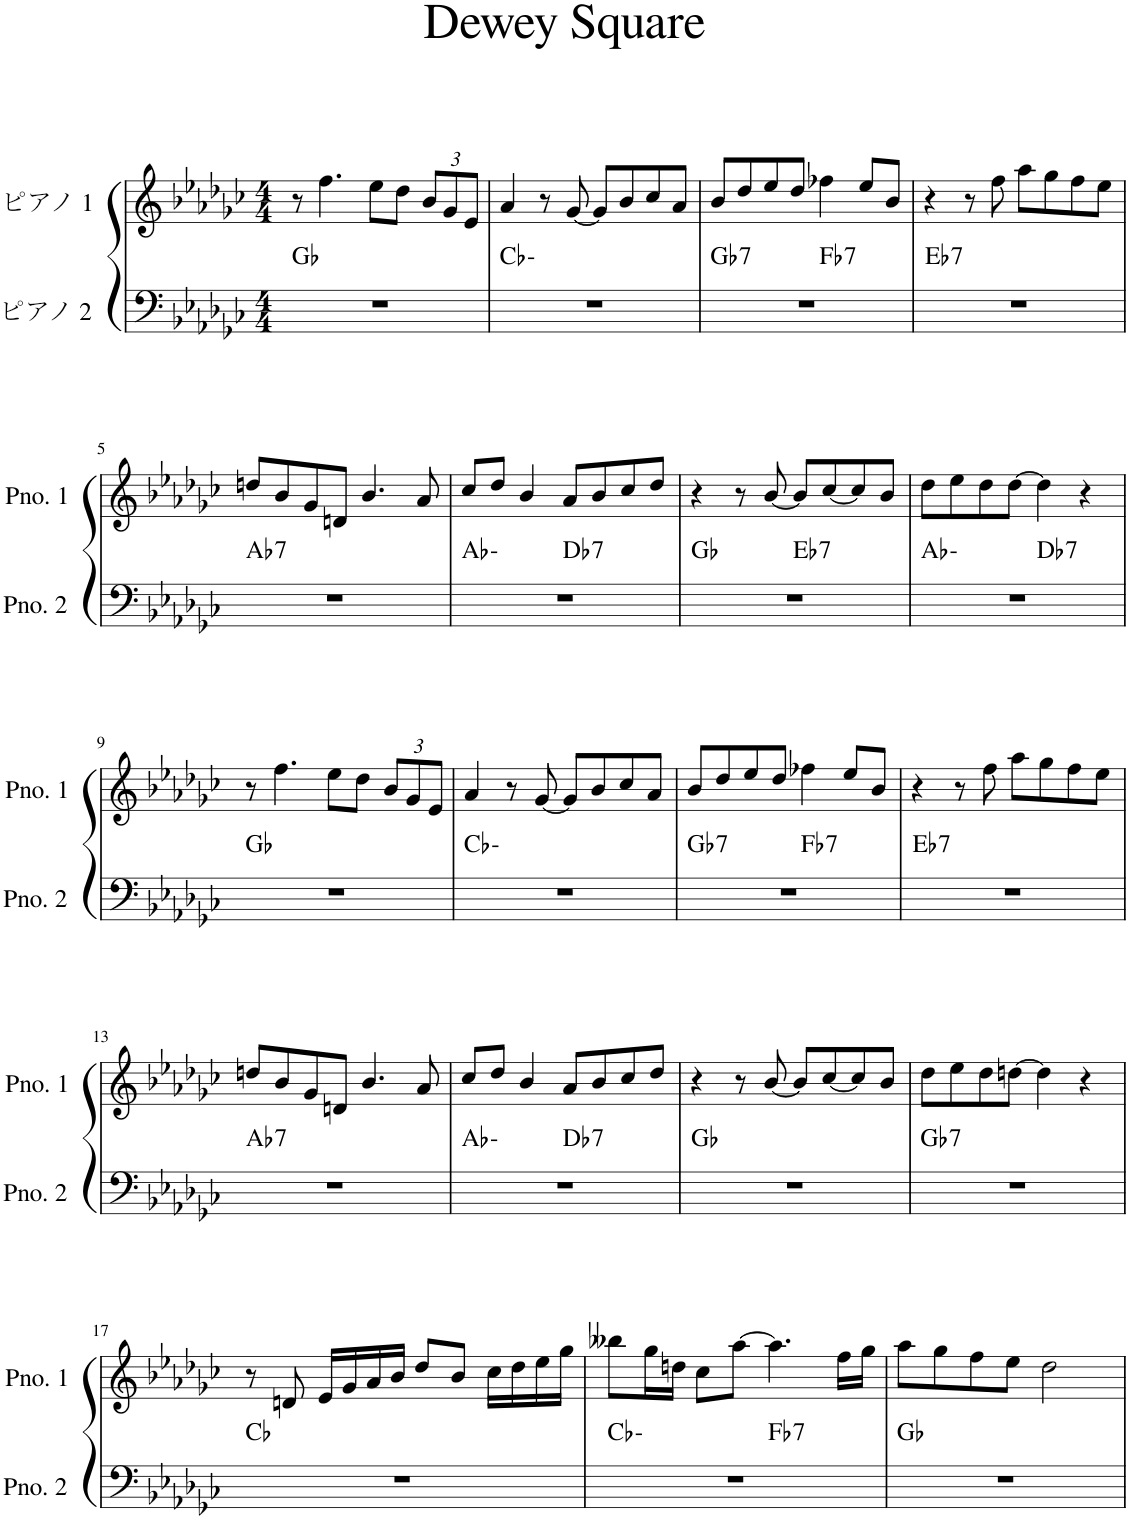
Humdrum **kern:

**kern	**harte	**kern
*part2	*part2	*part1
*staff2	*	*staff1
*I"ピアノ 2	*	*I"ピアノ 1
*clefF4	*	*clefG2
*k[b-e-a-d-g-c-]	*	*k[b-e-a-d-g-c-]
*M4/4	*	*M4/4
=1	=1	=1
1r	Gb:maj	8r
.	.	4.ff\
.	.	8ee-\L
.	.	8dd-\J
*	*	*Xbrackettup
.	.	12b-/L
.	.	12g-/
.	.	12e-/J
=2	=2	=2
1r	Cb:min	4a-/
.	.	8r
.	.	[8g-/
.	.	8g-/L]
.	.	8b-/
.	.	8cc-/
.	.	8a-/J
=3	=3	=3
!	!LO:H:kt=7	!
*^	*	*
1r	2ryy	Gb:7	8b-/L
.	.	.	8dd-/
.	.	.	8ee-/
.	.	.	8dd-/J
!	!	!LO:H:kt=7	!
.	2ryy	Fb:7	4ff-X\
.	.	.	8ee-/L
.	.	.	8b-/J
=4	=4	=4	=4
!	!	!LO:H:kt=7	!
*v	*v	*	*
1r	Eb:7	4r
.	.	8r
.	.	8ff\
.	.	8aa-\L
.	.	8gg-\
.	.	8ff\
.	.	8ee-\J
!!LO:LB:g=z
=5	=5	=5
!	!LO:H:kt=7	!
1r	Ab:7	8ddn/L
.	.	8b-/
.	.	8g-/
.	.	8dn/J
.	.	4.b-/
.	.	8a-/
=6	=6	=6
*^	*	*
1r	2ryy	Ab:min	8cc-/L
.	.	.	8dd-/J
.	.	.	4b-/
!	!	!LO:H:kt=7	!
.	2ryy	Db:7	8a-/L
.	.	.	8b-/
.	.	.	8cc-/
.	.	.	8dd-/J
=7	=7	=7	=7
1r	2ryy	Gb:maj	4r
.	.	.	8r
.	.	.	[8b-/
!	!	!LO:H:kt=7	!
.	2ryy	Eb:7	8b-/L]
.	.	.	[8cc-/
.	.	.	8cc-/]
.	.	.	8b-/J
=8	=8	=8	=8
1r	2ryy	Ab:min	8dd-\L
.	.	.	8ee-\
.	.	.	8dd-\
.	.	.	[8dd-\J
!	!	!LO:H:kt=7	!
.	2ryy	Db:7	4dd-\]
.	.	.	4r
*v	*v	*	*
!!LO:LB:g=z
=9	=9	=9
1r	Gb:maj	8r
.	.	4.ff\
.	.	8ee-\L
.	.	8dd-\J
.	.	12b-/L
.	.	12g-/
.	.	12e-/J
=10	=10	=10
1r	Cb:min	4a-/
.	.	8r
.	.	[8g-/
.	.	8g-/L]
.	.	8b-/
.	.	8cc-/
.	.	8a-/J
=11	=11	=11
!	!LO:H:kt=7	!
*^	*	*
1r	2ryy	Gb:7	8b-/L
.	.	.	8dd-/
.	.	.	8ee-/
.	.	.	8dd-/J
!	!	!LO:H:kt=7	!
.	2ryy	Fb:7	4ff-X\
.	.	.	8ee-/L
.	.	.	8b-/J
=12	=12	=12	=12
!	!	!LO:H:kt=7	!
*v	*v	*	*
1r	Eb:7	4r
.	.	8r
.	.	8ff\
.	.	8aa-\L
.	.	8gg-\
.	.	8ff\
.	.	8ee-\J
!!LO:LB:g=z
=13	=13	=13
!	!LO:H:kt=7	!
1r	Ab:7	8ddn/L
.	.	8b-/
.	.	8g-/
.	.	8dn/J
.	.	4.b-/
.	.	8a-/
=14	=14	=14
*^	*	*
1r	2ryy	Ab:min	8cc-/L
.	.	.	8dd-/J
.	.	.	4b-/
!	!	!LO:H:kt=7	!
.	2ryy	Db:7	8a-/L
.	.	.	8b-/
.	.	.	8cc-/
.	.	.	8dd-/J
*v	*v	*	*
=15	=15	=15
1r	Gb:maj	4r
.	.	8r
.	.	[8b-/
.	.	8b-/L]
.	.	[8cc-/
.	.	8cc-/]
.	.	8b-/J
=16	=16	=16
!	!LO:H:kt=7	!
1r	Gb:7	8dd-\L
.	.	8ee-\
.	.	8dd-\
.	.	[8ddn\J
.	.	4dd\]
.	.	4r
!!LO:LB:g=z
=17	=17	=17
1r	Cb:maj	8r
.	.	8dn/
.	.	16e-/LL
.	.	16g-/
.	.	16a-/
.	.	16b-/JJ
.	.	8dd-/L
.	.	8b-/J
.	.	16cc-\LL
.	.	16dd-\
.	.	16ee-\
.	.	16gg-\JJ
=18	=18	=18
*^	*	*
1r	2ryy	Cb:min	8bb--X\L
.	.	.	16gg-\L
.	.	.	16ddn\JJ
.	.	.	8cc-\L
.	.	.	[8aa-\J
!	!	!LO:H:kt=7	!
.	2ryy	Fb:7	4.aa-\]
.	.	.	16ff\LL
.	.	.	16gg-\JJ
*v	*v	*	*
=19	=19	=19
1r	Gb:maj	8aa-\L
.	.	8gg-\
.	.	8ff\
.	.	8ee-\J
.	.	2dd-\
=	=	=
*-	*-	*-
